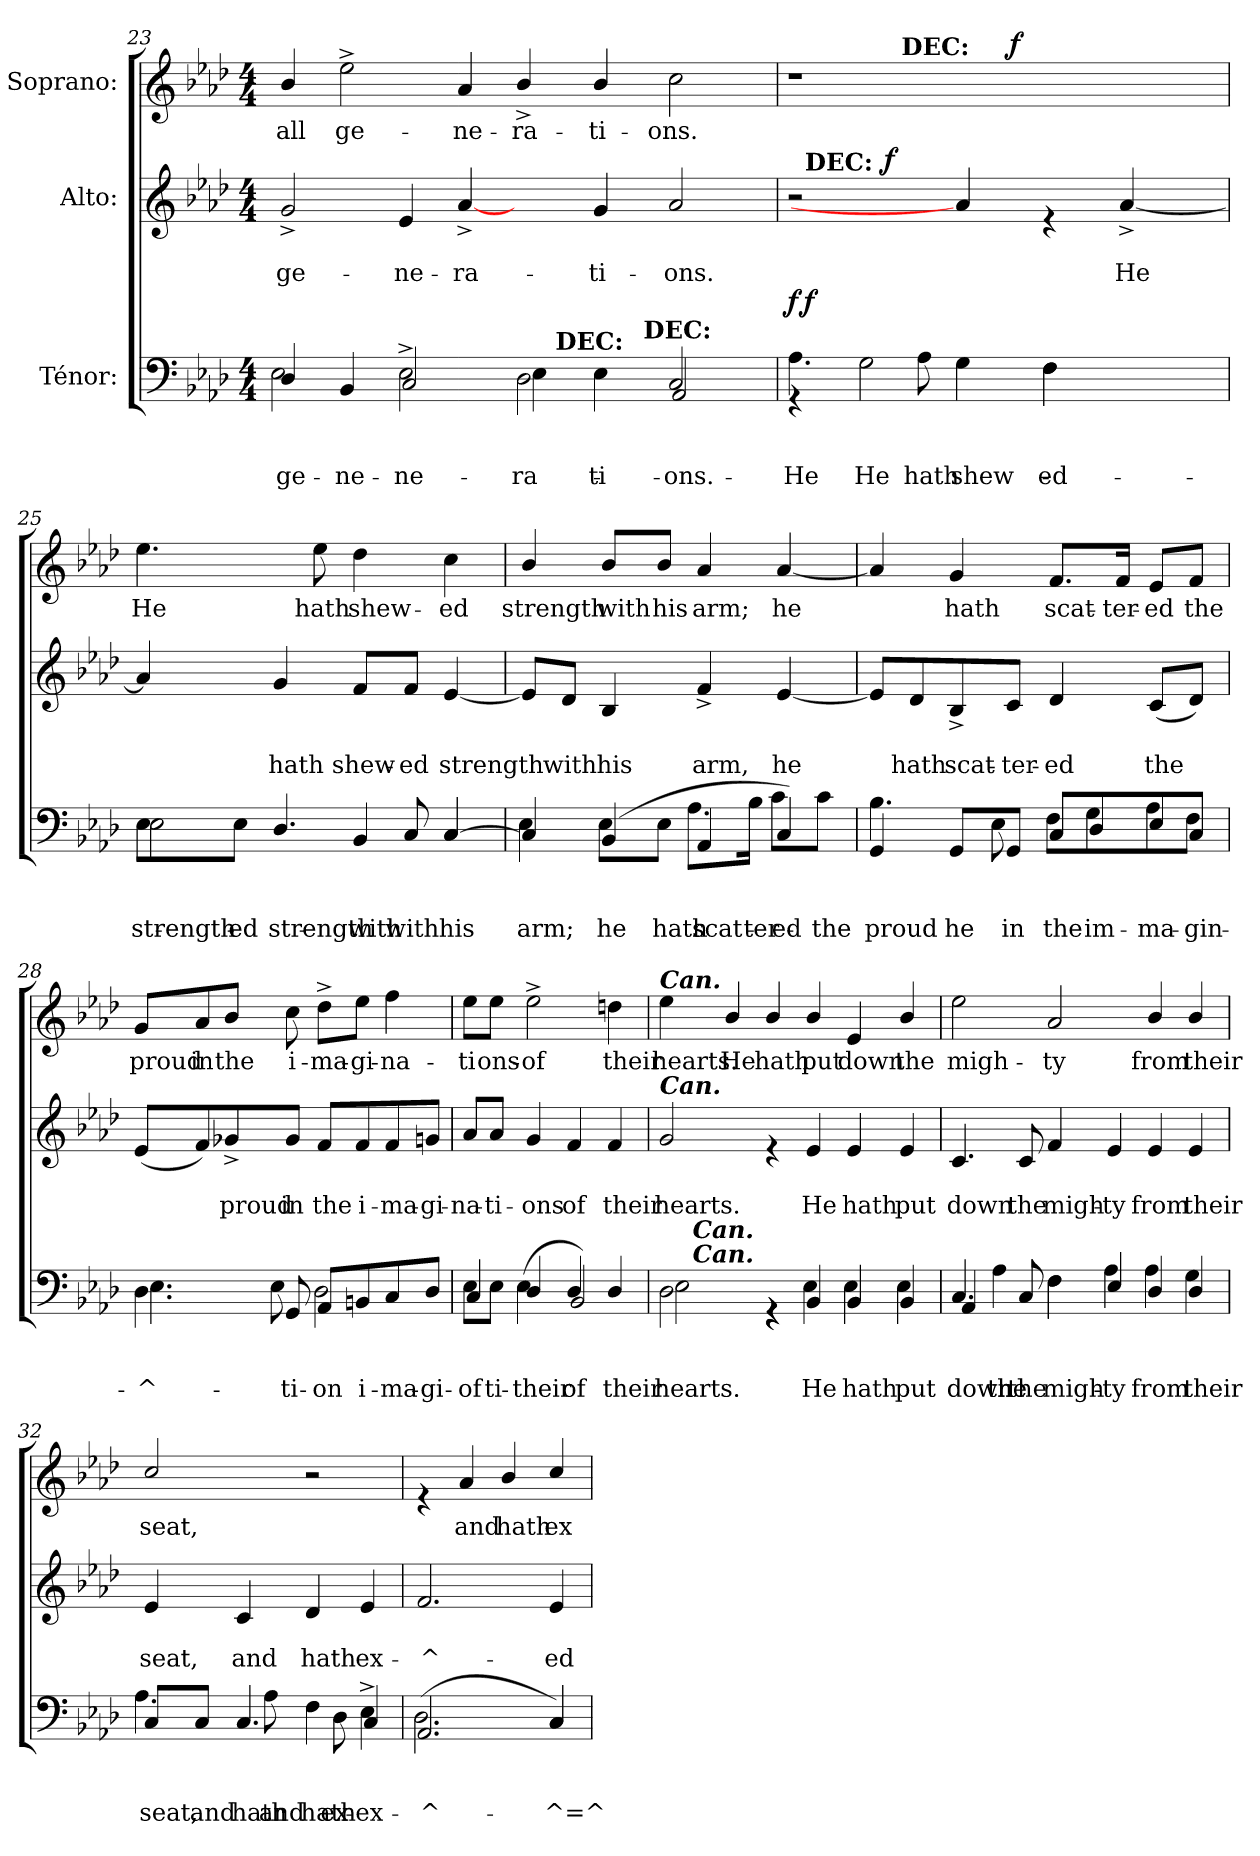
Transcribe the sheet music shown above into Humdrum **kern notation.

**kern	**text	**text	**text	**dynam	**kern	**text	**text	**dynam	**kern	**text	**dynam
*part3	*part3	*part3	*part3	*part3	*part2	*part2	*part2	*part2	*part1	*part1	*part1
*staff3	*staff3	*staff3	*staff3	*staff3	*staff2	*staff2	*staff2	*staff2	*staff1	*staff1	*staff1
*I"Ténor:	*	*	*	*	*I"Alto:	*	*	*	*I"Soprano:	*	*
!!LO:LB:g=z
*clefF4	*	*	*	*	*clefG2	*	*	*	*clefG2	*	*
*k[b-e-a-d-]	*	*	*	*	*k[b-e-a-d-]	*	*	*	*k[b-e-a-d-]	*	*
*A-:	*	*	*	*	*A-:	*	*	*	*A-:	*	*
*M4/4	*	*	*	*	*M4/4	*	*	*	*M4/4	*	*
=23	=23	=23	=23	=23	=23	=23	=23	=23	=23	=23	=23
!	!	!	!LO:LY:b	!	!	!	!	!	!	!	!
*^	*	*	*	*	*	*	*	*	*	*	*
!	!	!	!	!LO:LY:b	!	!	!	!LO:LY:b	!	!	!LO:LY:b	!
*^	*^	*	*	*	*	*	*	*	*	*	*	*
4D-/	2E-\	1ryy	1ryy	.	.	ge-	.	2g^</	.	ge-	.	4b-/	all	.
!	!	!	!	!	!	!LO:LY:b	!	!	!	!	!	!	!LO:LY:b	!
4BB-/	.	.	.	.	.	-ne-	.	.	.	.	.	2ee-^>\	ge-	.
!	!	!	!	!	!	!LO:LY:b	!	!	!	!	!	!	!	!
!	!	!	!	!	!	!LO:LY:b	!	!	!	!LO:LY:b	!	!	!	!
2E-^<\	2C/	.	.	.	.	-ne-	.	4e-/	.	-ne-	.	.	.	.
!	!	!	!	!	!	!	!	!	!	!LO:LY:b	!	!	!LO:LY:b	!
.	.	.	.	.	.	.	.	[4a-^</	.	-ra-	.	4a-/	-ne-	.
!	!	!	!	!	!	!LO:LY:b	!	!	!	!	!	!	!	!
!	!	!	!	!	!	!LO:LY:b	!	!	!	!	!	!	!LO:LY:b	!
2D-\	4E-\	8ryy	4..ryy	.	.	-ra-	.	4ryy	.	.	.	4b-^>/	-ra-	.
!	!	!LO:TX:a:B:t=DEC&colon;	!	!	!	!	!	!	!	!	!	!	!	!
.	.	2..ryy	.	.	.	.	.	.	.	.	.	.	.	.
!	!	!	!	!	!	!LO:LY:b	!	!	!	!LO:LY:b	!	!	!LO:LY:b	!
.	4E-\	.	.	.	.	-ti-	.	4g/	.	-ti-	.	4b-/	-ti-	.
!	!	!	!LO:TX:a:B:t=DEC&colon;	!	!	!	!	!	!	!	!	!	!	!
.	.	.	2ryy	.	.	.	.	.	.	.	.	.	.	.
!	!	!	!	!	!	!LO:LY:b	!	!	!	!	!	!	!	!
!	!	!	!	!	!	!LO:LY:b	!	!	!	!LO:LY:b	!	!	!LO:LY:b	!
2C/	2AA-/	.	.	.	.	-ons.	.	2a-/	.	-ons.	.	2cc\	-ons.	.
.	.	.	16ryy	.	.	.	.	.	.	.	.	.	.	.
=24	=24	=24	=24	=24	=24	=24	=24	=24	=24	=24	=24	=24	=24	=24
!	!	!	!	!	!	!LO:LY:b	!LO:DY:a	!	!	!	!	!	!	!
*	*	*	*	*	*	*	*	*^	*	*	*	*^	*	*
*	*	*v	*v	*	*	*	*	*	*^	*	*	*	*	*^	*	*
4rGG	4.A-\	32ryy	.	.	He	f	2r	4ryy	32ryy	.	.	.	1r	2ryy	4ryy	.	.
!	!	!	!	!	!	!	!	!	!LO:TX:a:B:t=DEC&colon;	!	!	!	!	!	!	!	!
!	!	!	!	!	!	!LO:DY:a	!	!	!	!	!	!	!	!	!	!	!
.	.	1ryy	.	.	.	f	.	.	1ryy	.	.	.	.	.	.	.	.
!	!	!	!	!	!LO:LY:b	!	!	!	!	!	!	!	!	!	!	!	!
2G\	.	.	.	.	He	.	.	16ryy	.	.	.	.	.	.	16.ryy	.	.
!	!	!	!	!	!	!	!	!	!	!	!	!LO:DY:a	!	!	!	!	!
.	.	.	.	.	.	.	.	2...ryy	.	.	.	f	.	.	.	.	.
!	!	!	!	!	!	!	!	!	!	!	!	!	!	!	!LO:TX:a:B:t=DEC&colon;	!	!
.	.	.	.	.	.	.	.	.	.	.	.	.	.	.	2ryy	.	.
!	!	!	!	!	!LO:LY:b	!	!	!	!	!	!	!	!	!	!	!	!
.	8A-\	.	.	.	hath	.	.	.	.	.	.	.	.	.	.	.	.
!	!	!	!	!	!LO:LY:b	!	!	!	!	!	!	!	!	!	!	!	!
.	4G\	.	.	.	shew-	.	4a-/]	.	.	.	.	.	.	8ryy	.	.	.
.	.	.	.	.	.	.	.	.	.	.	.	.	.	32ryy	.	.	.
!	!	!	!	!	!	!	!	!	!	!	!	!	!	!	!	!	!LO:DY:a
.	.	.	.	.	.	.	.	.	.	.	.	.	.	2ryy	.	.	f
!	!	!	!	!	!LO:LY:b	!	!	!	!	!	!	!	!	!	!	!	!
!	!	!	!	!	!LO:LY:b	!	!	!	!	!	!	!	!	!	!	!	!
4F\	4F\	.	.	.	-ed	.	4re	.	.	.	.	.	.	.	.	.	.
.	.	.	.	.	.	.	.	.	.	.	.	.	.	.	4ryy	.	.
!	!	!	!	!	!	!	!	!	!	!	!LO:LY:b	!	!	!	!	!	!
4ryy	4ryy	.	.	.	.	.	[<4a-^</	.	.	.	He	.	4ryy	.	.	.	.
.	.	8..ryy	.	.	.	.	.	.	8..ryy	.	.	.	.	.	.	.	.
.	.	.	.	.	.	.	.	.	.	.	.	.	.	.	8ryy	.	.
.	.	.	.	.	.	.	.	.	.	.	.	.	.	16.ryy	.	.	.
.	.	.	.	.	.	.	.	.	.	.	.	.	.	.	32ryy	.	.
=25	=25	=25	=25	=25	=25	=25	=25	=25	=25	=25	=25	=25	=25	=25	=25	=25	=25
!	!	!	!	!	!LO:LY:b	!	!	!	!	!	!	!	!	!	!	!	!
!	!	!	!	!	!LO:LY:b	!	!	!	!	!	!	!	!	!	!	!LO:LY:b	!
*	*v	*v	*	*	*	*	*	*	*	*	*	*	*v	*v	*v	*	*
*	*	*	*	*	*	*v	*v	*v	*	*	*	*	*	*
8E-\L	2E-\	.	.	strength	.	4a-/]	.	.	.	4.ee-\	He	.
!	!	!	!	!LO:LY:b	!	!	!	!	!	!	!	!
8E-\J	.	.	.	-ed	.	.	.	.	.	.	.	.
!	!	!	!	!LO:LY:b	!	!	!	!LO:LY:b	!	!	!	!
4.D-/	.	.	.	strength	.	4g/	.	hath	.	.	.	.
!	!	!	!	!	!	!	!	!	!	!	!LO:LY:b	!
.	.	.	.	.	.	.	.	.	.	8ee-\	hath	.
!	!	!	!	!LO:LY:b	!	!	!	!LO:LY:b	!	!	!LO:LY:b	!
.	4BB-/	.	.	with	.	8f/L	.	shew-	.	4dd-\	shew-	.
!	!	!	!	!LO:LY:b	!	!	!	!LO:LY:b	!	!	!	!
8C/	.	.	.	with	.	8f/J	.	-ed	.	.	.	.
!	!	!	!	!LO:LY:b	!	!	!	!	!	!	!	!
!	!	!	!	!LO:LY:b	!	!	!	!LO:LY:b	!	!	!LO:LY:b	!
[<4C/	4C/	.	.	his	.	[<4e-/	.	strength	.	4cc\	-ed	.
!!LO:LB:g=z
=26	=26	=26	=26	=26	=26	=26	=26	=26	=26	=26	=26	=26
!	!	!	!	!LO:LY:b	!	!	!	!	!	!	!LO:LY:b	!
4C/]	4E-\	.	.	arm;	.	8e-/L]	.	.	.	4b-/	strength	.
!	!	!	!	!	!	!	!	!LO:LY:b	!	!	!	!
.	.	.	.	.	.	8d-/J	.	with	.	.	.	.
!	!	!	!	!LO:LY:b	!	!	!	!	!	!	!	!
!	!	!	!	!LO:LY:b	!	!	!	!LO:LY:b	!	!	!LO:LY:b	!
(<4BB-/	8E-\L	.	.	he	.	4B-/	.	his	.	8b-/L	with	.
!	!	!	!	!LO:LY:b	!	!	!	!	!	!	!LO:LY:b	!
.	8E-\J	.	.	hath	.	.	.	.	.	8b-/J	his	.
!	!	!	!	!LO:LY:b	!	!	!	!LO:LY:b	!	!	!LO:LY:b	!
4AA-/	8.A-\L	.	.	scat-	.	4f^</	.	arm,	.	4a-/	arm;	.
!	!	!	!	!LO:LY:b	!	!	!	!	!	!	!	!
.	16B-\Jk	.	.	-ter-	.	.	.	.	.	.	.	.
!	!	!	!	!LO:LY:b	!	!	!	!LO:LY:b	!	!	!LO:LY:b	!
4C/)	8c\L	.	.	-ed	.	[<4e-/	.	he	.	[<4a-/	he	.
!	!	!	!	!LO:LY:b	!	!	!	!	!	!	!	!
.	8c\J	.	.	the	.	.	.	.	.	.	.	.
=27	=27	=27	=27	=27	=27	=27	=27	=27	=27	=27	=27	=27
!	!	!	!	!LO:LY:b	!	!	!	!	!	!	!	!
!	!	!	!	!LO:LY:b	!	!	!	!	!	!	!	!
4GG/	4.B-\	.	.	proud	.	8e-/L]	.	.	.	4a-/]	.	.
!	!	!	!	!	!	!	!	!LO:LY:b	!	!	!	!
.	.	.	.	.	.	8d-/	.	hath	.	.	.	.
!	!	!	!	!LO:LY:b	!	!	!	!LO:LY:b	!	!	!LO:LY:b	!
8GG/L	.	.	.	he	.	8B-^</	.	scat-	.	4g/	hath	.
!	!	!	!	!LO:LY:b	!	!	!	!	!	!	!	!
!	!	!	!	!LO:LY:b	!	!	!	!LO:LY:b	!	!	!	!
8GG/J	8E-\	.	.	in	.	8c/J	.	-ter-	.	.	.	.
!	!	!	!	!LO:LY:b	!	!	!	!	!	!	!	!
!	!	!	!	!LO:LY:b	!	!	!	!LO:LY:b	!	!	!LO:LY:b	!
8C/L	8F\L	.	.	the	.	4d-/	.	-ed	.	8.f/L	scat-	.
!	!	!	!	!LO:LY:b	!	!	!	!	!	!	!	!
!	!	!	!	!LO:LY:b	!	!	!	!	!	!	!	!
8D-/	8G\	.	.	im-	.	.	.	.	.	.	.	.
!	!	!	!	!	!	!	!	!	!	!	!LO:LY:b	!
.	.	.	.	.	.	.	.	.	.	16f/Jk	-ter-	.
!	!	!	!	!LO:LY:b	!	!	!	!	!	!	!	!
!	!	!	!	!LO:LY:b	!	!	!	!LO:LY:b	!	!	!LO:LY:b	!
8E-/	8A-\	.	.	-ma-	.	(<8c/L	.	the	.	8e-/L	-ed	.
!	!	!	!	!LO:LY:b	!	!	!	!	!	!	!	!
!	!	!	!	!LO:LY:b	!	!	!	!	!	!	!LO:LY:b	!
8C/J	8F\J	.	.	-gin-	.	8d-/J)	.	.	.	8f/J	the	.
!!LO:PB:g=z
=28	=28	=28	=28	=28	=28	=28	=28	=28	=28	=28	=28	=28
!	!	!	!	!LO:LY:b	!	!	!	!	!	!	!	!
!	!	!	!	!LO:LY:b	!	!	!	!	!	!	!LO:LY:b	!
4.D-\	4.E-\	.	.	-^-	.	(<8e-/L	.	.	.	8g/L	proud	.
!	!	!	!	!	!	!	!	!	!	!	!LO:LY:b	!
.	.	.	.	.	.	8f/)	.	.	.	8a-/	in	.
!	!	!	!	!	!	!	!	!LO:LY:b	!	!	!LO:LY:b	!
.	.	.	.	.	.	8g-X^</	.	proud	.	8b-/J	the	.
!	!	!	!	!LO:LY:b	!	!	!	!	!	!	!	!
!	!	!	!	!LO:LY:b	!	!	!	!LO:LY:b	!	!	!LO:LY:b	!
8GG/	8E-\	.	.	-ti-	.	8g-/J	.	in	.	8cc\	i-	.
!	!	!	!	!LO:LY:b	!	!	!	!	!	!	!	!
!	!	!	!	!LO:LY:b	!	!	!	!LO:LY:b	!	!	!LO:LY:b	!
8AA-/L	2D-\	.	.	-on	.	8f/L	.	the	.	8dd-^>\L	-ma-	.
!	!	!	!	!LO:LY:b	!	!	!	!LO:LY:b	!	!	!LO:LY:b	!
8BBn/	.	.	.	i-	.	8f/	.	i-	.	8ee-\J	-gi-	.
!	!	!	!	!LO:LY:b	!	!	!	!LO:LY:b	!	!	!LO:LY:b	!
8C/	.	.	.	-ma-	.	8f/	.	-ma-	.	4ff\	-na-	.
!	!	!	!	!LO:LY:b	!	!	!	!LO:LY:b	!	!	!	!
8D-/J	.	.	.	-gi-	.	8gn/J	.	-gi-	.	.	.	.
=29	=29	=29	=29	=29	=29	=29	=29	=29	=29	=29	=29	=29
!	!	!	!	!LO:LY:b	!	!	!	!	!	!	!	!
!	!	!	!	!LO:LY:b	!	!	!	!LO:LY:b	!	!	!LO:LY:b	!
8E-\L	4C/	.	.	of	.	8a-/L	.	-na-	.	8ee-\L	-ti	.
!	!	!	!	!LO:LY:b	!	!	!	!LO:LY:b	!	!	!LO:LY:b	!
8E-\J	.	.	.	-ti-	.	8a-/J	.	-ti-	.	8ee-\J	ons-	.
!	!	!	!	!LO:LY:b	!	!	!	!	!	!	!	!
!	!	!	!	!LO:LY:b	!	!	!	!LO:LY:b	!	!	!LO:LY:b	!
4D-/	(>4E-\	.	.	their	.	4g/	.	-ons	.	2ee-^>\	-of	.
!	!	!	!	!LO:LY:b	!	!	!	!LO:LY:b	!	!	!	!
4D-/	2BB-/)	.	.	of	.	4f/	.	of	.	.	.	.
!	!	!	!	!LO:LY:b	!	!	!	!LO:LY:b	!	!	!LO:LY:b	!
4D-/	.	.	.	their	.	4f/	.	their	.	4ddn\	their	.
*v	*v	*	*	*	*	*	*	*	*	*	*	*
!!LO:LB:g=z
=30	=30	=30	=30	=30	=30	=30	=30	=30	=30	=30	=30
!	!	!	!	!	!	!	!	!	!LO:TX:a:Bi:t=Can.	!	!
!	!	!	!	!	!LO:TX:a:Bi:t=Can.	!	!	!	!	!	!
!	!	!	!LO:LY:b	!	!	!	!	!	!	!	!
*^	*	*	*	*	*	*	*	*	*	*	*
!	!	!	!	!LO:LY:b	!	!	!	!LO:LY:b	!	!	!LO:LY:b	!
*	*^	*	*	*	*	*	*	*	*	*	*	*
2D-\	2E-\	8ryy	.	.	hearts.	.	2g/	.	hearts.	.	4ee-\	hearts.	.
!	!	!LO:TX:a:Bi:t=Can.	!	!	!	!	!	!	!	!	!	!	!
!	!	!LO:TX:a:Bi:t=Can.	!	!	!	!	!	!	!	!	!	!	!
.	.	1ryy	.	.	.	.	.	.	.	.	.	.	.
!	!	!	!	!	!	!	!	!	!	!	!	!LO:LY:b	!
.	.	.	.	.	.	.	.	.	.	.	4b-/	He	.
!	!	!	!	!	!	!	!	!	!	!	!	!LO:LY:b	!
4rGG	4rGG	.	.	.	.	.	4re	.	.	.	4b-/	hath	.
!	!	!	!	!	!LO:LY:b	!	!	!	!	!	!	!	!
!	!	!	!	!	!LO:LY:b	!	!	!	!LO:LY:b	!	!	!LO:LY:b	!
4BB-/	4E-\	.	.	.	He	.	4e-/	.	He	.	4b-/	put	.
!	!	!	!	!	!LO:LY:b	!	!	!	!	!	!	!	!
!	!	!	!	!	!LO:LY:b	!	!	!	!LO:LY:b	!	!	!LO:LY:b	!
4BB-/	4E-\	.	.	.	hath	.	4e-/	.	hath	.	4e-/	down	.
.	.	4.ryy	.	.	.	.	.	.	.	.	.	.	.
!	!	!	!	!	!LO:LY:b	!	!	!	!	!	!	!	!
!	!	!	!	!	!LO:LY:b	!	!	!	!LO:LY:b	!	!	!LO:LY:b	!
4BB-/	4E-\	.	.	.	put	.	4e-/	.	put	.	4b-/	the	.
=31	=31	=31	=31	=31	=31	=31	=31	=31	=31	=31	=31	=31	=31
!	!	!	!	!	!LO:LY:b	!	!	!	!	!	!	!	!
!	!	!	!	!	!LO:LY:b	!	!	!	!LO:LY:b	!	!	!LO:LY:b	!
*	*v	*v	*	*	*	*	*	*	*	*	*	*	*
4.C/	4AA-/	.	.	down	.	4.c/	.	down	.	2ee-\	migh-	.
!	!	!	!	!LO:LY:b	!	!	!	!	!	!	!	!
.	4A-\	.	.	the	.	.	.	.	.	.	.	.
!	!	!	!	!LO:LY:b	!	!	!	!LO:LY:b	!	!	!	!
8C/	.	.	.	the	.	8c/	.	the	.	.	.	.
!	!	!	!	!LO:LY:b	!	!	!	!	!	!	!	!
!	!	!	!	!LO:LY:b	!	!	!	!LO:LY:b	!	!	!LO:LY:b	!
4F\	4F\	.	.	migh-	.	4f/	.	migh-	.	2a-/	-ty	.
!	!	!	!	!LO:LY:b	!	!	!	!	!	!	!	!
!	!	!	!	!LO:LY:b	!	!	!	!LO:LY:b	!	!	!	!
4E-/	4A-\	.	.	-ty	.	4e-/	.	-ty	.	.	.	.
!	!	!	!	!LO:LY:b	!	!	!	!	!	!	!	!
!	!	!	!	!LO:LY:b	!	!	!	!LO:LY:b	!	!	!LO:LY:b	!
4D-/	4A-\	.	.	from	.	4e-/	.	from	.	4b-/	from	.
!	!	!	!	!LO:LY:b	!	!	!	!	!	!	!	!
!	!	!	!	!LO:LY:b	!	!	!	!LO:LY:b	!	!	!LO:LY:b	!
4D-/	4G\	.	.	their	.	4e-/	.	their	.	4b-/	their	.
=32	=32	=32	=32	=32	=32	=32	=32	=32	=32	=32	=32	=32
!	!	!	!	!LO:LY:b	!	!	!	!	!	!	!	!
!	!	!	!	!LO:LY:b	!	!	!	!LO:LY:b	!	!	!LO:LY:b	!
8C/L	4.A-\	.	.	-seat,	.	4e-/	.	seat,	.	2cc/	seat,	.
!	!	!	!	!LO:LY:b	!	!	!	!	!	!	!	!
8C/J	.	.	.	and	.	.	.	.	.	.	.	.
!	!	!	!	!LO:LY:b	!	!	!	!LO:LY:b	!	!	!	!
4.C/	.	.	.	hath	.	4c/	.	and	.	.	.	.
!	!	!	!	!LO:LY:b	!	!	!	!	!	!	!	!
.	8A-\	.	.	and	.	.	.	.	.	.	.	.
!	!	!	!	!LO:LY:b	!	!	!	!LO:LY:b	!	!	!	!
.	4F\	.	.	hath	.	4d-/	.	hath	.	2r	.	.
!	!	!	!	!LO:LY:b	!	!	!	!	!	!	!	!
8D-\	.	.	.	ex-	.	.	.	.	.	.	.	.
!	!	!	!	!LO:LY:b	!	!	!	!	!	!	!	!
!	!	!	!	!LO:LY:b	!	!	!	!LO:LY:b	!	!	!	!
4E-^<\	4C/	.	.	ex-	.	4e-/	.	ex-	.	.	.	.
!!LO:LB:g=z
=33	=33	=33	=33	=33	=33	=33	=33	=33	=33	=33	=33	=33
!	!	!	!	!LO:LY:b	!	!	!	!	!	!	!	!
!	!	!	!	!LO:LY:b	!	!	!	!LO:LY:b	!	!	!	!
2.AA-/	(>2.D-\	.	.	^-	.	2.f/	.	-^-	.	4re	.	.
!	!	!	!	!	!	!	!	!	!	!	!LO:LY:b	!
.	.	.	.	.	.	.	.	.	.	4a-/	and	.
!	!	!	!	!	!	!	!	!	!	!	!LO:LY:b	!
.	.	.	.	.	.	.	.	.	.	4b-/	hath	.
!	!	!	!	!LO:LY:b	!	!	!	!	!	!	!	!
!	!	!	!	!LO:LY:b	!	!	!	!LO:LY:b	!	!	!LO:LY:b	!
4C/	4C/)	.	.	-^=^-	.	4e-/	.	-ed	.	4cc/	ex-	.
*v	*v	*	*	*	*	*	*	*	*	*	*	*
=	=	=	=	=	=	=	=	=	=	=	=
*-	*-	*-	*-	*-	*-	*-	*-	*-	*-	*-	*-
